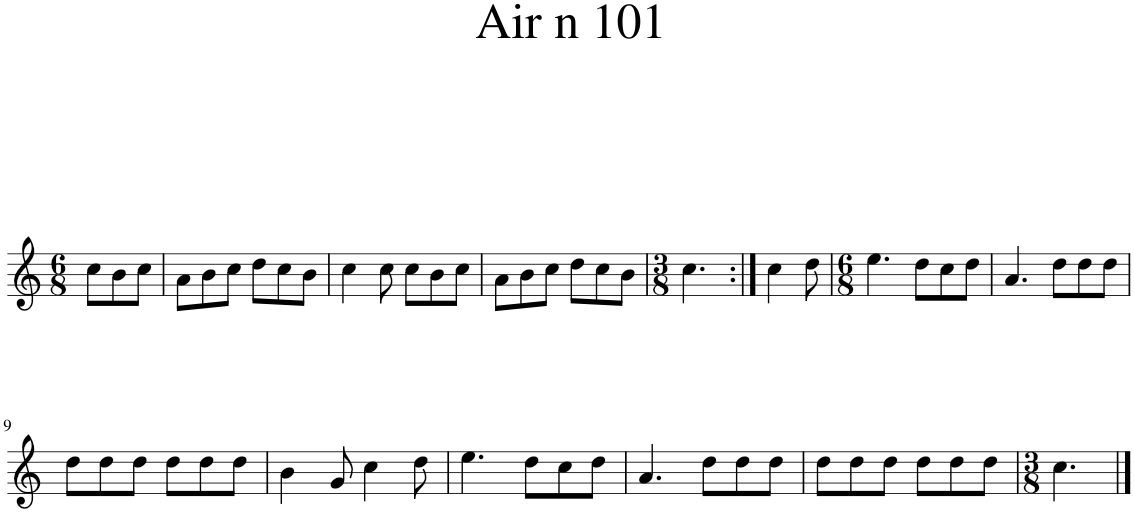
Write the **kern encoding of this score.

**kern
*part1
*staff1
*I"Piano
*I'Pno.
*clefG2
*k[]
*M6/8
=1
8cc\L
8b\
8cc\J
=2
8a\L
8b\
8cc\J
8dd\L
8cc\
8b\J
=3
4cc\
8cc\
8cc\L
8b\
8cc\J
=4
8a\L
8b\
8cc\J
8dd\L
8cc\
8b\J
=5
*M3/8
4.cc\
=6:|!
4cc\
8dd\
=7
*M6/8
4.ee\
8dd\L
8cc\
8dd\J
=8
4.a/
8dd\L
8dd\
8dd\J
!!LO:LB:g=z
=9
8dd\L
8dd\
8dd\J
8dd\L
8dd\
8dd\J
=10
4b\
8g/
4cc\
8dd\
=11
4.ee\
8dd\L
8cc\
8dd\J
=12
4.a/
8dd\L
8dd\
8dd\J
=13
8dd\L
8dd\
8dd\J
8dd\L
8dd\
8dd\J
=14
*M3/8
4.cc\
==
*-
